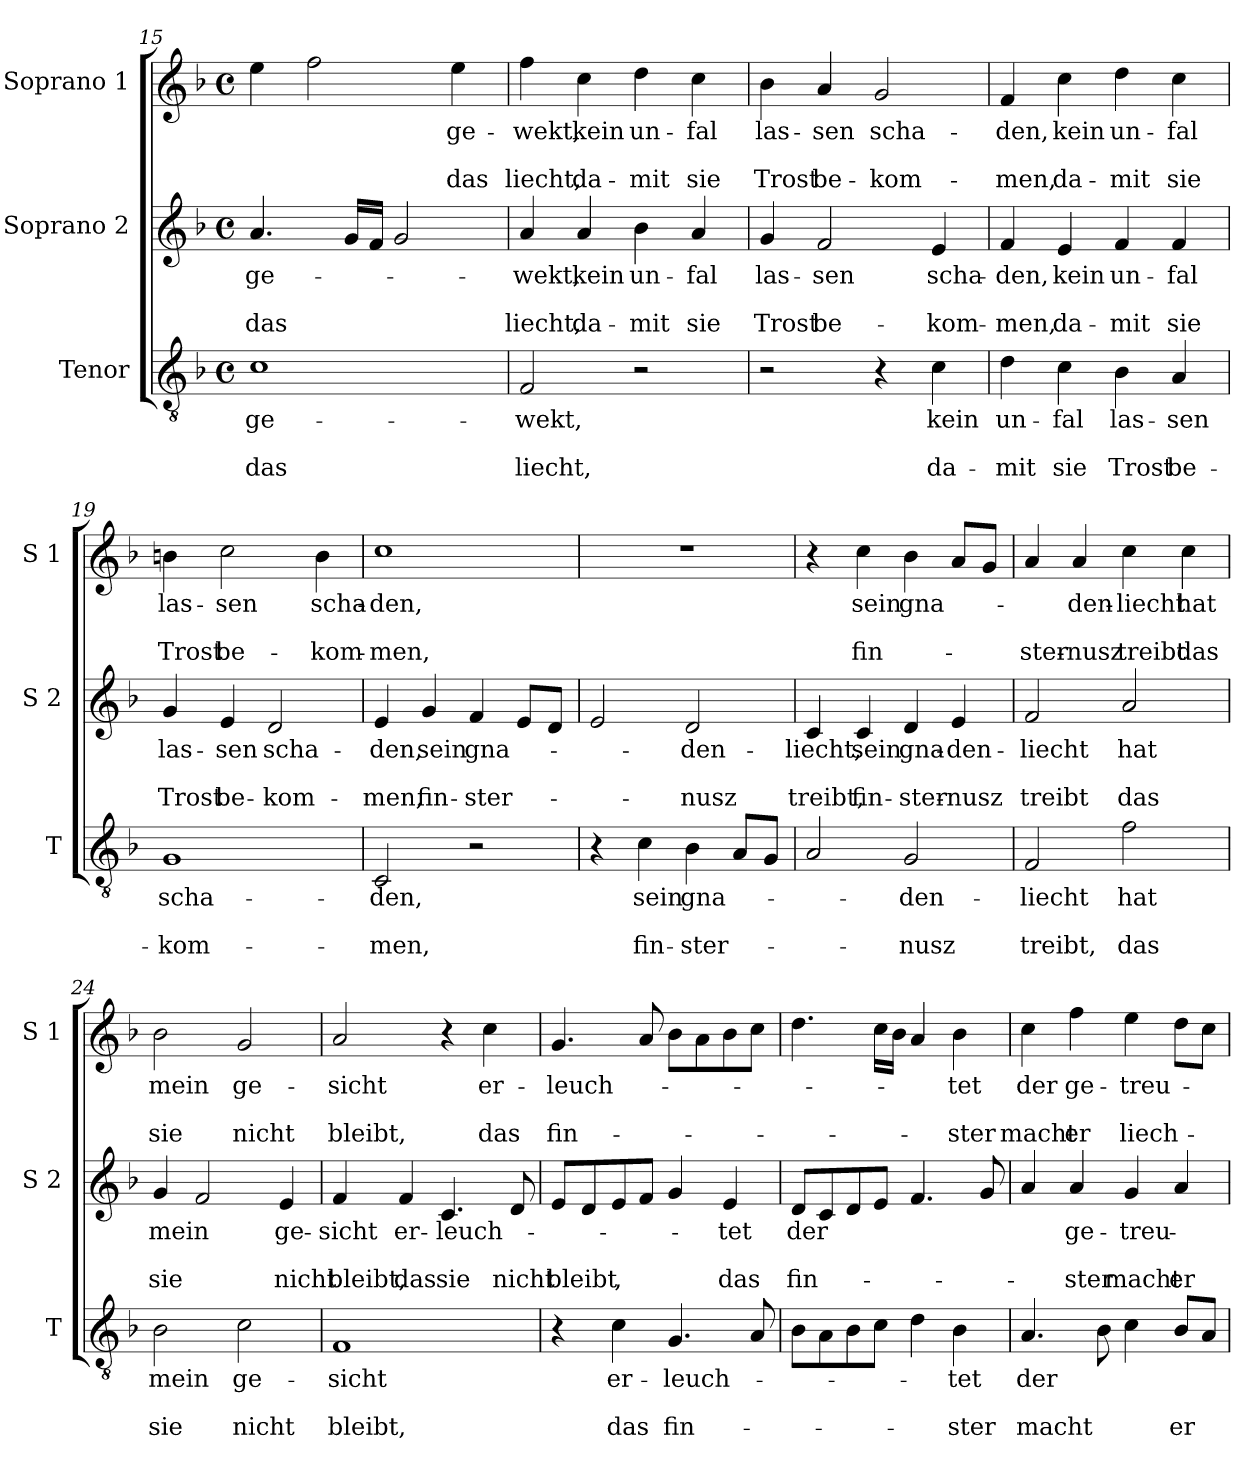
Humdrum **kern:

**kern	**text	**text	**text	**kern	**text	**text	**text	**kern	**text	**text	**text
*part3	*part3	*part3	*part3	*part2	*part2	*part2	*part2	*part1	*part1	*part1	*part1
*staff3	*staff3	*staff3	*staff3	*staff2	*staff2	*staff2	*staff2	*staff1	*staff1	*staff1	*staff1
*I"Tenor	*	*	*	*I"Soprano 2	*	*	*	*I"Soprano 1	*	*	*
*I'T	*	*	*	*I'S 2	*	*	*	*I'S 1	*	*	*
*clefGv2	*	*	*	*clefG2	*	*	*	*clefG2	*	*	*
*k[b-]	*	*	*	*k[b-]	*	*	*	*k[b-]	*	*	*
*F:	*	*	*	*F:	*	*	*	*F:	*	*	*
*M4/4	*	*	*	*M4/4	*	*	*	*M4/4	*	*	*
*met(c)	*	*	*	*met(c)	*	*	*	*met(c)	*	*	*
=15	=15	=15	=15	=15	=15	=15	=15	=15	=15	=15	=15
!	!LO:LY:b	!	!LO:LY:b	!	!LO:LY:b	!	!LO:LY:b	!	!	!	!
1c	ge-	.	das	4.a/	ge-	.	das	4ee\	.	.	.
.	.	.	.	.	.	.	.	2ff\	.	.	.
.	.	.	.	16g/LL	.	.	.	.	.	.	.
.	.	.	.	16f/JJ	.	.	.	.	.	.	.
.	.	.	.	2g/	.	.	.	.	.	.	.
!	!	!	!	!	!	!	!	!	!LO:LY:b	!	!LO:LY:b
.	.	.	.	.	.	.	.	4ee\	ge-	.	das
!!LO:LB:g=z
=16	=16	=16	=16	=16	=16	=16	=16	=16	=16	=16	=16
!	!LO:LY:b	!	!LO:LY:b	!	!LO:LY:b	!	!LO:LY:b	!	!LO:LY:b	!	!LO:LY:b
2F/	-wekt,	.	liecht,	4a/	-wekt,	.	liecht,	4ff\	-wekt,	.	liecht,
!	!	!	!	!	!LO:LY:b	!	!LO:LY:b	!	!LO:LY:b	!	!LO:LY:b
.	.	.	.	4a/	kein	.	da-	4cc\	kein	.	da-
!	!	!	!	!	!LO:LY:b	!	!LO:LY:b	!	!LO:LY:b	!	!LO:LY:b
2r	.	.	.	4b-\	un-	.	-mit	4dd\	un-	.	-mit
!	!	!	!	!	!LO:LY:b	!	!LO:LY:b	!	!LO:LY:b	!	!LO:LY:b
.	.	.	.	4a/	-fal	.	sie	4cc\	-fal	.	sie
=17	=17	=17	=17	=17	=17	=17	=17	=17	=17	=17	=17
!	!	!	!	!	!LO:LY:b	!	!LO:LY:b	!	!LO:LY:b	!	!LO:LY:b
2r	.	.	.	4g/	las-	.	Trost	4b-\	las-	.	Trost
!	!	!	!	!	!LO:LY:b	!	!LO:LY:b	!	!LO:LY:b	!	!LO:LY:b
.	.	.	.	2f/	-sen	.	be-	4a/	-sen	.	be-
!	!	!	!	!	!	!	!	!	!LO:LY:b	!	!LO:LY:b
4r	.	.	.	.	.	.	.	2g/	scha-	.	-kom-
!	!LO:LY:b	!	!LO:LY:b	!	!LO:LY:b	!	!LO:LY:b	!	!	!	!
4c\	kein	.	da-	4e/	scha-	.	-kom-	.	.	.	.
=18	=18	=18	=18	=18	=18	=18	=18	=18	=18	=18	=18
!	!LO:LY:b	!	!LO:LY:b	!	!LO:LY:b	!	!LO:LY:b	!	!LO:LY:b	!	!LO:LY:b
4d\	un-	.	-mit	4f/	-den,	.	-men,	4f/	-den,	.	-men,
!	!LO:LY:b	!	!LO:LY:b	!	!LO:LY:b	!	!LO:LY:b	!	!LO:LY:b	!	!LO:LY:b
4c\	-fal	.	sie	4e/	kein	.	da-	4cc\	kein	.	da-
!	!LO:LY:b	!	!LO:LY:b	!	!LO:LY:b	!	!LO:LY:b	!	!LO:LY:b	!	!LO:LY:b
4B-\	las-	.	Trost	4f/	un-	.	-mit	4dd\	un-	.	-mit
!	!LO:LY:b	!	!LO:LY:b	!	!LO:LY:b	!	!LO:LY:b	!	!LO:LY:b	!	!LO:LY:b
4A/	-sen	.	be-	4f/	-fal	.	sie	4cc\	-fal	.	sie
=19	=19	=19	=19	=19	=19	=19	=19	=19	=19	=19	=19
!	!LO:LY:b	!	!LO:LY:b	!	!LO:LY:b	!	!LO:LY:b	!	!LO:LY:b	!	!LO:LY:b
1G	scha-	.	-kom-	4g/	las-	.	Trost	4bn\	las-	.	Trost
!	!	!	!	!	!LO:LY:b	!	!LO:LY:b	!	!LO:LY:b	!	!LO:LY:b
.	.	.	.	4e/	-sen	.	be-	2cc\	-sen	.	be-
!	!	!	!	!	!LO:LY:b	!	!LO:LY:b	!	!	!	!
.	.	.	.	2d/	scha-	.	-kom-	.	.	.	.
!	!	!	!	!	!	!	!	!	!LO:LY:b	!	!LO:LY:b
.	.	.	.	.	.	.	.	4b\	scha-	.	-kom-
=20	=20	=20	=20	=20	=20	=20	=20	=20	=20	=20	=20
!	!LO:LY:b	!	!LO:LY:b	!	!LO:LY:b	!	!LO:LY:b	!	!LO:LY:b	!	!LO:LY:b
2C/	-den,	.	-men,	4e/	-den,	.	-men,	1cc	-den,	.	-men,
!	!	!	!	!	!LO:LY:b	!	!LO:LY:b	!	!	!	!
.	.	.	.	4g/	sein	.	fin-	.	.	.	.
!	!	!	!	!	!LO:LY:b	!	!LO:LY:b	!	!	!	!
2r	.	.	.	4f/	gna-	.	-ster-	.	.	.	.
.	.	.	.	8e/L	.	.	.	.	.	.	.
.	.	.	.	8d/J	.	.	.	.	.	.	.
!!LO:LB:g=z
=21	=21	=21	=21	=21	=21	=21	=21	=21	=21	=21	=21
4r	.	.	.	2e/	.	.	.	1r	.	.	.
!	!LO:LY:b	!	!LO:LY:b	!	!	!	!	!	!	!	!
4c\	sein	.	fin-	.	.	.	.	.	.	.	.
!	!LO:LY:b	!	!LO:LY:b	!	!LO:LY:b	!	!LO:LY:b	!	!	!	!
4B-\	gna-	.	-ster-	2d/	-den-	.	-nusz	.	.	.	.
8A/L	.	.	.	.	.	.	.	.	.	.	.
8G/J	.	.	.	.	.	.	.	.	.	.	.
=22	=22	=22	=22	=22	=22	=22	=22	=22	=22	=22	=22
!	!	!	!	!	!LO:LY:b	!	!LO:LY:b	!	!	!	!
2A/	.	.	.	4c/	-liecht,	.	treibt,	4r	.	.	.
!	!	!	!	!	!LO:LY:b	!	!LO:LY:b	!	!LO:LY:b	!	!LO:LY:b
.	.	.	.	4c/	sein	.	fin-	4cc\	sein	.	fin-
!	!LO:LY:b	!	!LO:LY:b	!	!LO:LY:b	!	!LO:LY:b	!	!LO:LY:b	!	!
2G/	-den-	.	-nusz	4d/	gna-	.	-ster-	4b-\	gna-	.	.
!	!	!	!	!	!LO:LY:b	!	!LO:LY:b	!	!	!	!
.	.	.	.	4e/	-den-	.	-nusz	8a/L	.	.	.
.	.	.	.	.	.	.	.	8g/J	.	.	.
=23	=23	=23	=23	=23	=23	=23	=23	=23	=23	=23	=23
!	!LO:LY:b	!	!LO:LY:b	!	!LO:LY:b	!	!LO:LY:b	!	!	!	!LO:LY:b
2F/	-liecht	.	treibt,	2f/	-liecht	.	treibt	4a/	.	.	-ster-
!	!	!	!	!	!	!	!	!	!LO:LY:b	!	!LO:LY:b
.	.	.	.	.	.	.	.	4a/	-den-	.	-nusz
!	!LO:LY:b	!	!LO:LY:b	!	!LO:LY:b	!	!LO:LY:b	!	!LO:LY:b	!	!LO:LY:b
2f\	hat	.	das	2a/	hat	.	das	4cc\	-liecht	.	treibt
!	!	!	!	!	!	!	!	!	!LO:LY:b	!	!LO:LY:b
.	.	.	.	.	.	.	.	4cc\	hat	.	das
=24	=24	=24	=24	=24	=24	=24	=24	=24	=24	=24	=24
!	!LO:LY:b	!	!LO:LY:b	!	!LO:LY:b	!	!LO:LY:b	!	!LO:LY:b	!	!LO:LY:b
2B-\	mein	.	sie	4g/	mein	.	sie	2b-\	mein	.	sie
.	.	.	.	2f/	.	.	.	.	.	.	.
!	!LO:LY:b	!	!LO:LY:b	!	!	!	!	!	!LO:LY:b	!	!LO:LY:b
2c\	ge-	.	nicht	.	.	.	.	2g/	ge-	.	nicht
!	!	!	!	!	!LO:LY:b	!	!LO:LY:b	!	!	!	!
.	.	.	.	4e/	ge-	.	nicht	.	.	.	.
=25	=25	=25	=25	=25	=25	=25	=25	=25	=25	=25	=25
!	!LO:LY:b	!	!LO:LY:b	!	!LO:LY:b	!	!LO:LY:b	!	!LO:LY:b	!	!LO:LY:b
1F	-sicht	.	bleibt,	4f/	-sicht	.	bleibt,	2a/	-sicht	.	bleibt,
!	!	!	!	!	!LO:LY:b	!	!LO:LY:b	!	!	!	!
.	.	.	.	4f/	er-	.	das	.	.	.	.
!	!	!	!	!	!LO:LY:b	!	!LO:LY:b	!	!	!	!
.	.	.	.	4.c/	-leuch-	.	sie	4r	.	.	.
!	!	!	!	!	!	!	!	!	!LO:LY:b	!	!LO:LY:b
.	.	.	.	.	.	.	.	4cc\	er-	.	das
!	!	!	!	!	!	!	!LO:LY:b	!	!	!	!
.	.	.	.	8d/	.	.	nicht	.	.	.	.
!!LO:PB:g=z
=26	=26	=26	=26	=26	=26	=26	=26	=26	=26	=26	=26
!	!	!	!	!	!	!	!LO:LY:b	!	!LO:LY:b	!	!LO:LY:b
4r	.	.	.	8e/L	.	.	bleibt	4.g/	-leuch-	.	fin-
.	.	.	.	8d/	.	.	.	.	.	.	.
!	!LO:LY:b	!	!LO:LY:b	!	!	!	!LO:LY:b	!	!	!	!
4c\	er-	.	das	8e/	.	.	,	.	.	.	.
.	.	.	.	8f/J	.	.	.	8a/	.	.	.
!	!LO:LY:b	!	!LO:LY:b	!	!	!	!	!	!	!	!
4.G/	-leuch-	.	fin-	4g/	.	.	.	8b-\L	.	.	.
.	.	.	.	.	.	.	.	8a\	.	.	.
!	!	!	!	!	!LO:LY:b	!	!LO:LY:b	!	!	!	!
.	.	.	.	4e/	-tet	.	das	8b-\	.	.	.
8A/	.	.	.	.	.	.	.	8cc\J	.	.	.
=27	=27	=27	=27	=27	=27	=27	=27	=27	=27	=27	=27
!	!	!	!	!	!LO:LY:b	!	!LO:LY:b	!	!	!	!
8B-\L	.	.	.	8d/L	der	.	fin-	4.dd\	.	.	.
8A\	.	.	.	8c/	.	.	.	.	.	.	.
8B-\	.	.	.	8d/	.	.	.	.	.	.	.
8c\J	.	.	.	8e/J	.	.	.	16cc\LL	.	.	.
.	.	.	.	.	.	.	.	16b-\JJ	.	.	.
4d\	.	.	.	4.f/	.	.	.	4a/	.	.	.
!	!LO:LY:b	!	!LO:LY:b	!	!	!	!	!	!LO:LY:b	!	!LO:LY:b
4B-\	-tet	.	-ster	.	.	.	.	4b-\	-tet	.	-ster
.	.	.	.	8g/	.	.	.	.	.	.	.
=28	=28	=28	=28	=28	=28	=28	=28	=28	=28	=28	=28
!	!LO:LY:b	!	!LO:LY:b	!	!	!	!	!	!LO:LY:b	!	!LO:LY:b
4.A/	der	.	macht	4a/	.	.	.	4cc\	der	.	macht
!	!	!	!	!	!LO:LY:b	!	!LO:LY:b	!	!LO:LY:b	!	!LO:LY:b
.	.	.	.	4a/	ge-	.	-ster	4ff\	ge-	.	er
8B-\	.	.	.	.	.	.	.	.	.	.	.
!	!	!	!	!	!LO:LY:b	!	!LO:LY:b	!	!LO:LY:b	!	!LO:LY:b
4c\	.	.	.	4g/	-treu-	.	macht	4ee\	-treu-	.	liech-
!	!	!	!LO:LY:b	!	!	!	!LO:LY:b	!	!	!	!
8B-/L	.	.	er	4a/	.	.	er	8dd\L	.	.	.
8A/J	.	.	.	.	.	.	.	8cc\J	.	.	.
=	=	=	=	=	=	=	=	=	=	=	=
*-	*-	*-	*-	*-	*-	*-	*-	*-	*-	*-	*-
